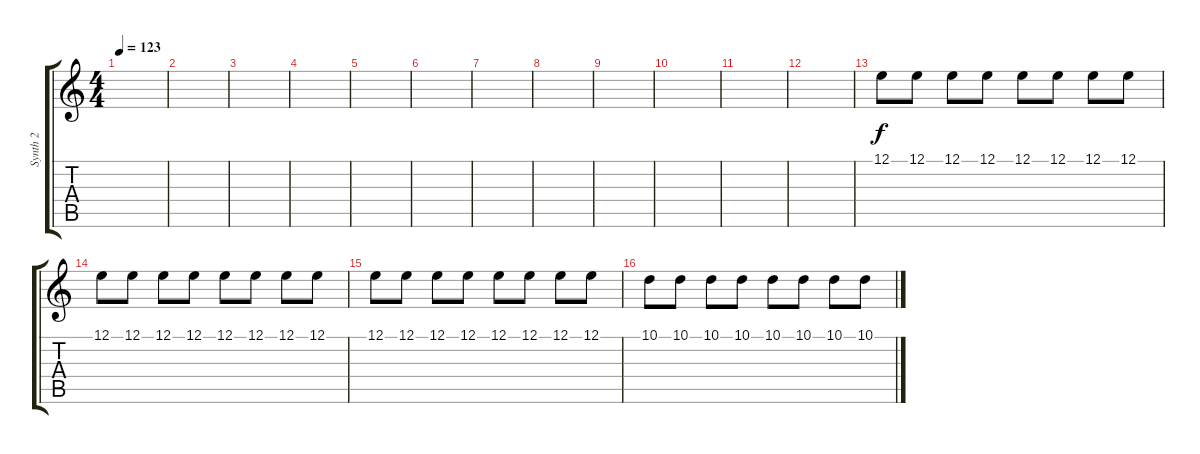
\track ("Synth 2" "Synth 2") {instrument electricgrandpiano}
\staff {score tabs}
\tuning (E4 B3 G3 D3 A2 E2) {hide}
\ts (4 4)
\tempo 123
\clef g2
\ks c
|
|
|
|
|
|
|
|
|
|
|
|
12.1.8 12.1.8 12.1.8 12.1.8 12.1.8 12.1.8 12.1.8 12.1.8 |
12.1.8 12.1.8 12.1.8 12.1.8 12.1.8 12.1.8 12.1.8 12.1.8 |
12.1.8 12.1.8 12.1.8 12.1.8 12.1.8 12.1.8 12.1.8 12.1.8 |
10.1.8 10.1.8 10.1.8 10.1.8 10.1.8 10.1.8 10.1.8 10.1.8
